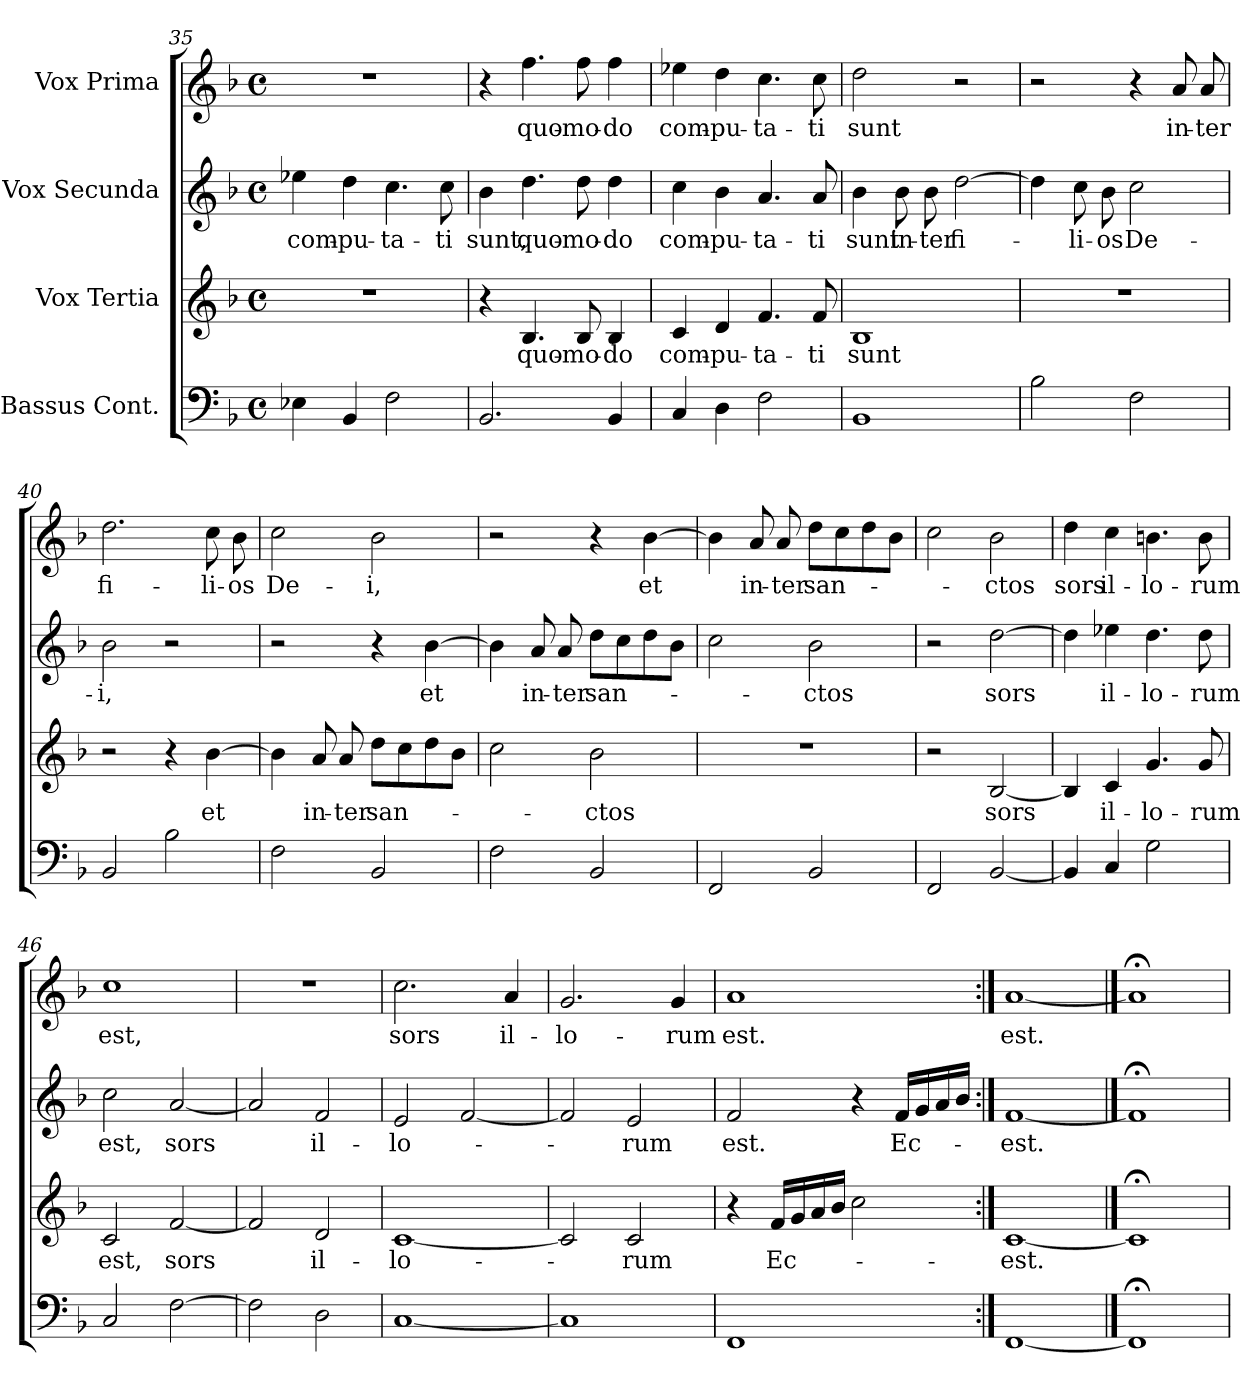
**kern	**kern	**text	**kern	**text	**kern	**text
*part4	*part3	*part3	*part2	*part2	*part1	*part1
*staff4	*staff3	*staff3	*staff2	*staff2	*staff1	*staff1
*I"Bassus Cont.	*I"Vox Tertia	*	*I"Vox Secunda	*	*I"Vox Prima	*
*clefF4	*clefG2	*	*clefG2	*	*clefG2	*
*k[b-]	*k[b-]	*	*k[b-]	*	*k[b-]	*
*M4/4	*M4/4	*	*M4/4	*	*M4/4	*
*met(c)	*met(c)	*	*met(c)	*	*met(c)	*
=35	=35	=35	=35	=35	=35	=35
!	!	!	!	!LO:LY:b	!	!
4E-X\	1r	.	4ee-X\	com-	1r	.
!	!	!	!	!LO:LY:b	!	!
4BB-/	.	.	4dd\	-pu-	.	.
!	!	!	!	!LO:LY:b	!	!
2F\	.	.	4.cc\	-ta-	.	.
!	!	!	!	!LO:LY:b	!	!
.	.	.	8cc\	-ti	.	.
=36	=36	=36	=36	=36	=36	=36
!	!	!	!	!LO:LY:b	!	!
2.BB-/	4r	.	4b-\	sunt,	4r	.
!	!	!LO:LY:b	!	!LO:LY:b	!	!LO:LY:b
.	4.B-/	quo-	4.dd\	quo-	4.ff\	quo-
!	!	!LO:LY:b	!	!LO:LY:b	!	!LO:LY:b
.	8B-/	-mo-	8dd\	-mo-	8ff\	-mo-
!	!	!LO:LY:b	!	!LO:LY:b	!	!LO:LY:b
4BB-/	4B-/	-do	4dd\	-do	4ff\	-do
=37	=37	=37	=37	=37	=37	=37
!	!	!LO:LY:b	!	!LO:LY:b	!	!LO:LY:b
4C/	4c/	com-	4cc\	com-	4ee-X\	com-
!	!	!LO:LY:b	!	!LO:LY:b	!	!LO:LY:b
4D\	4d/	-pu-	4b-\	-pu-	4dd\	-pu-
!	!	!LO:LY:b	!	!LO:LY:b	!	!LO:LY:b
2F\	4.f/	-ta-	4.a/	-ta-	4.cc\	-ta-
!	!	!LO:LY:b	!	!LO:LY:b	!	!LO:LY:b
.	8f/	-ti	8a/	-ti	8cc\	-ti
!!LO:LB:g=z
=38	=38	=38	=38	=38	=38	=38
!	!	!LO:LY:b	!	!LO:LY:b	!	!LO:LY:b
1BB-	1B-	sunt	4b-\	sunt	2dd\	sunt
!	!	!	!	!LO:LY:b	!	!
.	.	.	8b-\	in-	.	.
!	!	!	!	!LO:LY:b	!	!
.	.	.	8b-\	-ter	.	.
!	!	!	!	!LO:LY:b	!	!
.	.	.	[2dd\	fi-	2r	.
=39	=39	=39	=39	=39	=39	=39
2B-\	1r	.	4dd\]	.	2r	.
!	!	!	!	!LO:LY:b	!	!
.	.	.	8cc\	-li-	.	.
!	!	!	!	!LO:LY:b	!	!
.	.	.	8b-\	-os	.	.
!	!	!	!	!LO:LY:b	!	!
2F\	.	.	2cc\	De-	4r	.
!	!	!	!	!	!	!LO:LY:b
.	.	.	.	.	8a/	in-
!	!	!	!	!	!	!LO:LY:b
.	.	.	.	.	8a/	-ter
=40	=40	=40	=40	=40	=40	=40
!	!	!	!	!LO:LY:b	!	!LO:LY:b
2BB-/	2r	.	2b-\	-i,	2.dd\	fi-
2B-\	4r	.	2r	.	.	.
!	!	!LO:LY:b	!	!	!	!LO:LY:b
.	[4b-\	-et	.	.	8cc\	-li-
!	!	!	!	!	!	!LO:LY:b
.	.	.	.	.	8b-\	-os
=41	=41	=41	=41	=41	=41	=41
!	!	!	!	!	!	!LO:LY:b
2F\	4b-\]	.	2r	.	2cc\	De-
!	!	!LO:LY:b	!	!	!	!
.	8a/	in-	.	.	.	.
!	!	!LO:LY:b	!	!	!	!
.	8a/	-ter	.	.	.	.
!	!	!LO:LY:b	!	!	!	!LO:LY:b
2BB-/	8dd\L	san-	4r	.	2b-\	-i,
.	8cc\	.	.	.	.	.
!	!	!	!	!LO:LY:b	!	!
.	8dd\	.	[4b-\	et	.	.
.	8b-\J	.	.	.	.	.
=42	=42	=42	=42	=42	=42	=42
2F\	2cc\	.	4b-\]	.	2r	.
!	!	!	!	!LO:LY:b	!	!
.	.	.	8a/	in-	.	.
!	!	!	!	!LO:LY:b	!	!
.	.	.	8a/	-ter	.	.
!	!	!LO:LY:b	!	!LO:LY:b	!	!
2BB-/	2b-\	-ctos	8dd\L	san-	4r	.
.	.	.	8cc\	.	.	.
!	!	!	!	!	!	!LO:LY:b
.	.	.	8dd\	.	[4b-\	et
.	.	.	8b-\J	.	.	.
=43	=43	=43	=43	=43	=43	=43
2FF/	1r	.	2cc\	.	4b-\]	.
!	!	!	!	!	!	!LO:LY:b
.	.	.	.	.	8a/	in-
!	!	!	!	!	!	!LO:LY:b
.	.	.	.	.	8a/	-ter
!	!	!	!	!LO:LY:b	!	!LO:LY:b
2BB-/	.	.	2b-\	-ctos	8dd\L	san-
.	.	.	.	.	8cc\	.
.	.	.	.	.	8dd\	.
.	.	.	.	.	8b-\J	.
!!LO:LB:g=z
=44	=44	=44	=44	=44	=44	=44
2FF/	2r	.	2r	.	2cc\	.
!	!	!LO:LY:b	!	!LO:LY:b	!	!LO:LY:b
[2BB-/	[2B-/	sors	[2dd\	sors	2b-\	-ctos
=45	=45	=45	=45	=45	=45	=45
!	!	!	!	!	!	!LO:LY:b
4BB-/]	4B-/]	.	4dd\]	.	4dd\	sors
!	!	!LO:LY:b	!	!LO:LY:b	!	!LO:LY:b
4C/	4c/	il-	4ee-X\	il-	4cc\	il-
!	!	!LO:LY:b	!	!LO:LY:b	!	!LO:LY:b
2G\	4.g/	-lo-	4.dd\	-lo-	4.bn\	-lo-
!	!	!LO:LY:b	!	!LO:LY:b	!	!LO:LY:b
.	8g/	-rum	8dd\	-rum	8b\	-rum
=46	=46	=46	=46	=46	=46	=46
!	!	!LO:LY:b	!	!LO:LY:b	!	!LO:LY:b
2C/	2c/	est,	2cc\	est,	1cc	est,
!	!	!LO:LY:b	!	!LO:LY:b	!	!
[2F\	[2f/	sors	[2a/	sors	.	.
=47	=47	=47	=47	=47	=47	=47
2F\]	2f/]	.	2a/]	.	1r	.
!	!	!LO:LY:b	!	!LO:LY:b	!	!
2D\	2d/	il-	2f/	il-	.	.
=48	=48	=48	=48	=48	=48	=48
!	!	!LO:LY:b	!	!LO:LY:b	!	!LO:LY:b
[1C	[1c	-lo-	2e/	-lo-	2.cc\	sors
.	.	.	[2f/	.	.	.
!	!	!	!	!	!	!LO:LY:b
.	.	.	.	.	4a/	il-
=49	=49	=49	=49	=49	=49	=49
!	!	!	!	!	!	!LO:LY:b
1C]	2c/]	.	2f/]	.	2.g/	-lo-
!	!	!LO:LY:b	!	!LO:LY:b	!	!
.	2c/	-rum	2e/	-rum	.	.
!	!	!	!	!	!	!LO:LY:b
.	.	.	.	.	4g/	-rum
=50	=50	=50	=50	=50	=50	=50
!	!	!	!	!LO:LY:b	!	!LO:LY:b
1FF	4r	.	2f/	est.	1a	est.
!	!	!LO:LY:b	!	!	!	!
.	16f/LL	-Ec-	.	.	.	.
.	16g/	.	.	.	.	.
.	16a/	.	.	.	.	.
.	16b-/JJ	.	.	.	.	.
.	2cc\	.	4r	.	.	.
!	!	!	!	!LO:LY:b	!	!
.	.	.	16f/LL	-Ec-	.	.
.	.	.	16g/	.	.	.
.	.	.	16a/	.	.	.
.	.	.	16b-/JJ	.	.	.
=51:|!	=51:|!	=51:|!	=51:|!	=51:|!	=51:|!	=51:|!
!	!	!LO:LY:b	!	!LO:LY:b	!	!LO:LY:b
[1FF	[1c	est.	[1f	est.	[1a	est.
==52	==52	==52	==52	==52	==52	==52
1FF;<]	1c;<]	.	1f;<]	.	1a;<]	.
=	=	=	=	=	=	=
*-	*-	*-	*-	*-	*-	*-
